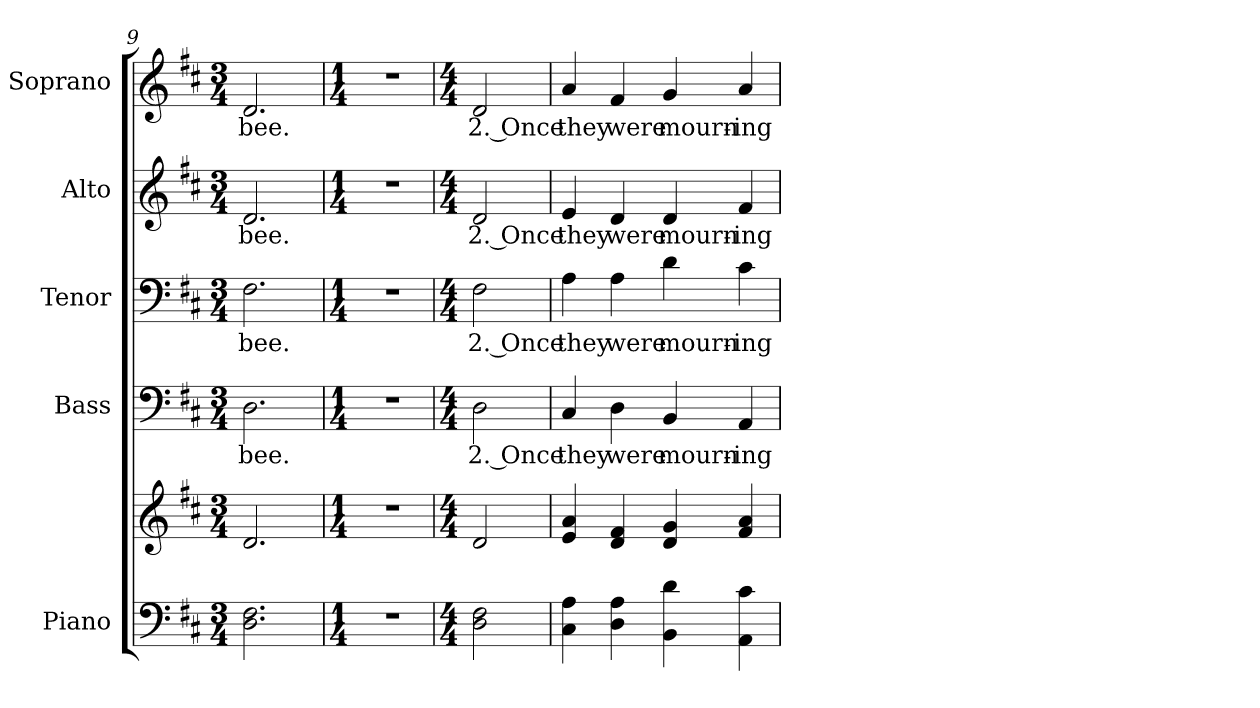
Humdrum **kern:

**kern	**kern	**kern	**text	**kern	**text	**kern	**text	**kern	**text
*part5	*part5	*part4	*part4	*part3	*part3	*part2	*part2	*part1	*part1
*staff6	*staff5	*staff4	*staff4	*staff3	*staff3	*staff2	*staff2	*staff1	*staff1
*I"Piano	*	*I"Bass	*	*I"Tenor	*	*I"Alto	*	*I"Soprano	*
*I'Pno.	*	*I'B.	*	*I'T.	*	*I'A.	*	*I'S.	*
*clefF4	*clefG2	*clefF4	*	*clefF4	*	*clefG2	*	*clefG2	*
*k[f#c#]	*k[f#c#]	*k[f#c#]	*	*k[f#c#]	*	*k[f#c#]	*	*k[f#c#]	*
*D:	*D:	*D:	*	*D:	*	*D:	*	*D:	*
*M3/4	*M3/4	*M3/4	*	*M3/4	*	*M3/4	*	*M3/4	*
=9	=9	=9	=9	=9	=9	=9	=9	=9	=9
!	!	!	!LO:LY:b:color=#000000	!	!	!	!	!	!
!	!	!	!	!	!LO:LY:b:color=#000000	!	!	!	!
!	!	!	!	!	!	!	!LO:LY:b:color=#000000	!	!
!	!	!	!	!	!	!	!	!	!LO:LY:b:color=#000000
2.Di\ 2.F#i	2.di/	2.Di\	bee.	2.F#i\	bee.	2.di/	bee.	2.di/	bee.
!!LO:PB:g=z
=10	=10	=10	=10	=10	=10	=10	=10	=10	=10
*M1/4	*M1/4	*M1/4	*	*M1/4	*	*M1/4	*	*M1/4	*
!LO:N:vis=1	!LO:N:vis=1	!LO:N:vis=1	!	!LO:N:vis=1	!	!LO:N:vis=1	!	!LO:N:vis=1	!
4r	4r	4r	.	4r	.	4r	.	4r	.
=11	=11	=11	=11	=11	=11	=11	=11	=11	=11
*M4/4	*M4/4	*M4/4	*	*M4/4	*	*M4/4	*	*M4/4	*
!	!	!	!LO:LY:b:color=#000000	!	!	!	!	!	!
!	!	!	!	!	!LO:LY:b:color=#000000	!	!	!	!
!	!	!	!	!	!	!	!LO:LY:b:color=#000000	!	!
!	!	!	!	!	!	!	!	!	!LO:LY:b:color=#000000
2Di\ 2F#i	2di/	2Di\	2. Once	2F#i\	2. Once	2di/	2. Once	2di/	2. Once
!!LO:PB:g=z
=12	=12	=12	=12	=12	=12	=12	=12	=12	=12
!	!	!	!LO:LY:b:color=#000000	!	!	!	!	!	!
!	!	!	!	!	!LO:LY:b:color=#000000	!	!	!	!
!	!	!	!	!	!	!	!LO:LY:b:color=#000000	!	!
!	!	!	!	!	!	!	!	!	!LO:LY:b:color=#000000
4C#i\ 4Ai	4ei/ 4ai	4C#i/	they	4Ai\	they	4ei/	they	4ai/	they
!	!	!	!LO:LY:b:color=#000000	!	!	!	!	!	!
!	!	!	!	!	!LO:LY:b:color=#000000	!	!	!	!
!	!	!	!	!	!	!	!LO:LY:b:color=#000000	!	!
!	!	!	!	!	!	!	!	!	!LO:LY:b:color=#000000
4Di\ 4Ai	4di/ 4f#i	4Di\	were	4Ai\	were	4di/	were	4f#i/	were
!	!	!	!LO:LY:b:color=#000000	!	!	!	!	!	!
!	!	!	!	!	!LO:LY:b:color=#000000	!	!	!	!
!	!	!	!	!	!	!	!LO:LY:b:color=#000000	!	!
!	!	!	!	!	!	!	!	!	!LO:LY:b:color=#000000
4BBi\ 4di	4di/ 4gi	4BBi/	mourn-	4di\	mourn-	4di/	mourn-	4gi/	mourn-
!	!	!	!LO:LY:b:color=#000000	!	!	!	!	!	!
!	!	!	!	!	!LO:LY:b:color=#000000	!	!	!	!
!	!	!	!	!	!	!	!LO:LY:b:color=#000000	!	!
!	!	!	!	!	!	!	!	!	!LO:LY:b:color=#000000
4AAi\ 4c#i	4f#i/ 4ai	4AAi/	-ing	4c#i\	-ing	4f#i/	-ing	4ai/	-ing
=	=	=	=	=	=	=	=	=	=
*-	*-	*-	*-	*-	*-	*-	*-	*-	*-
